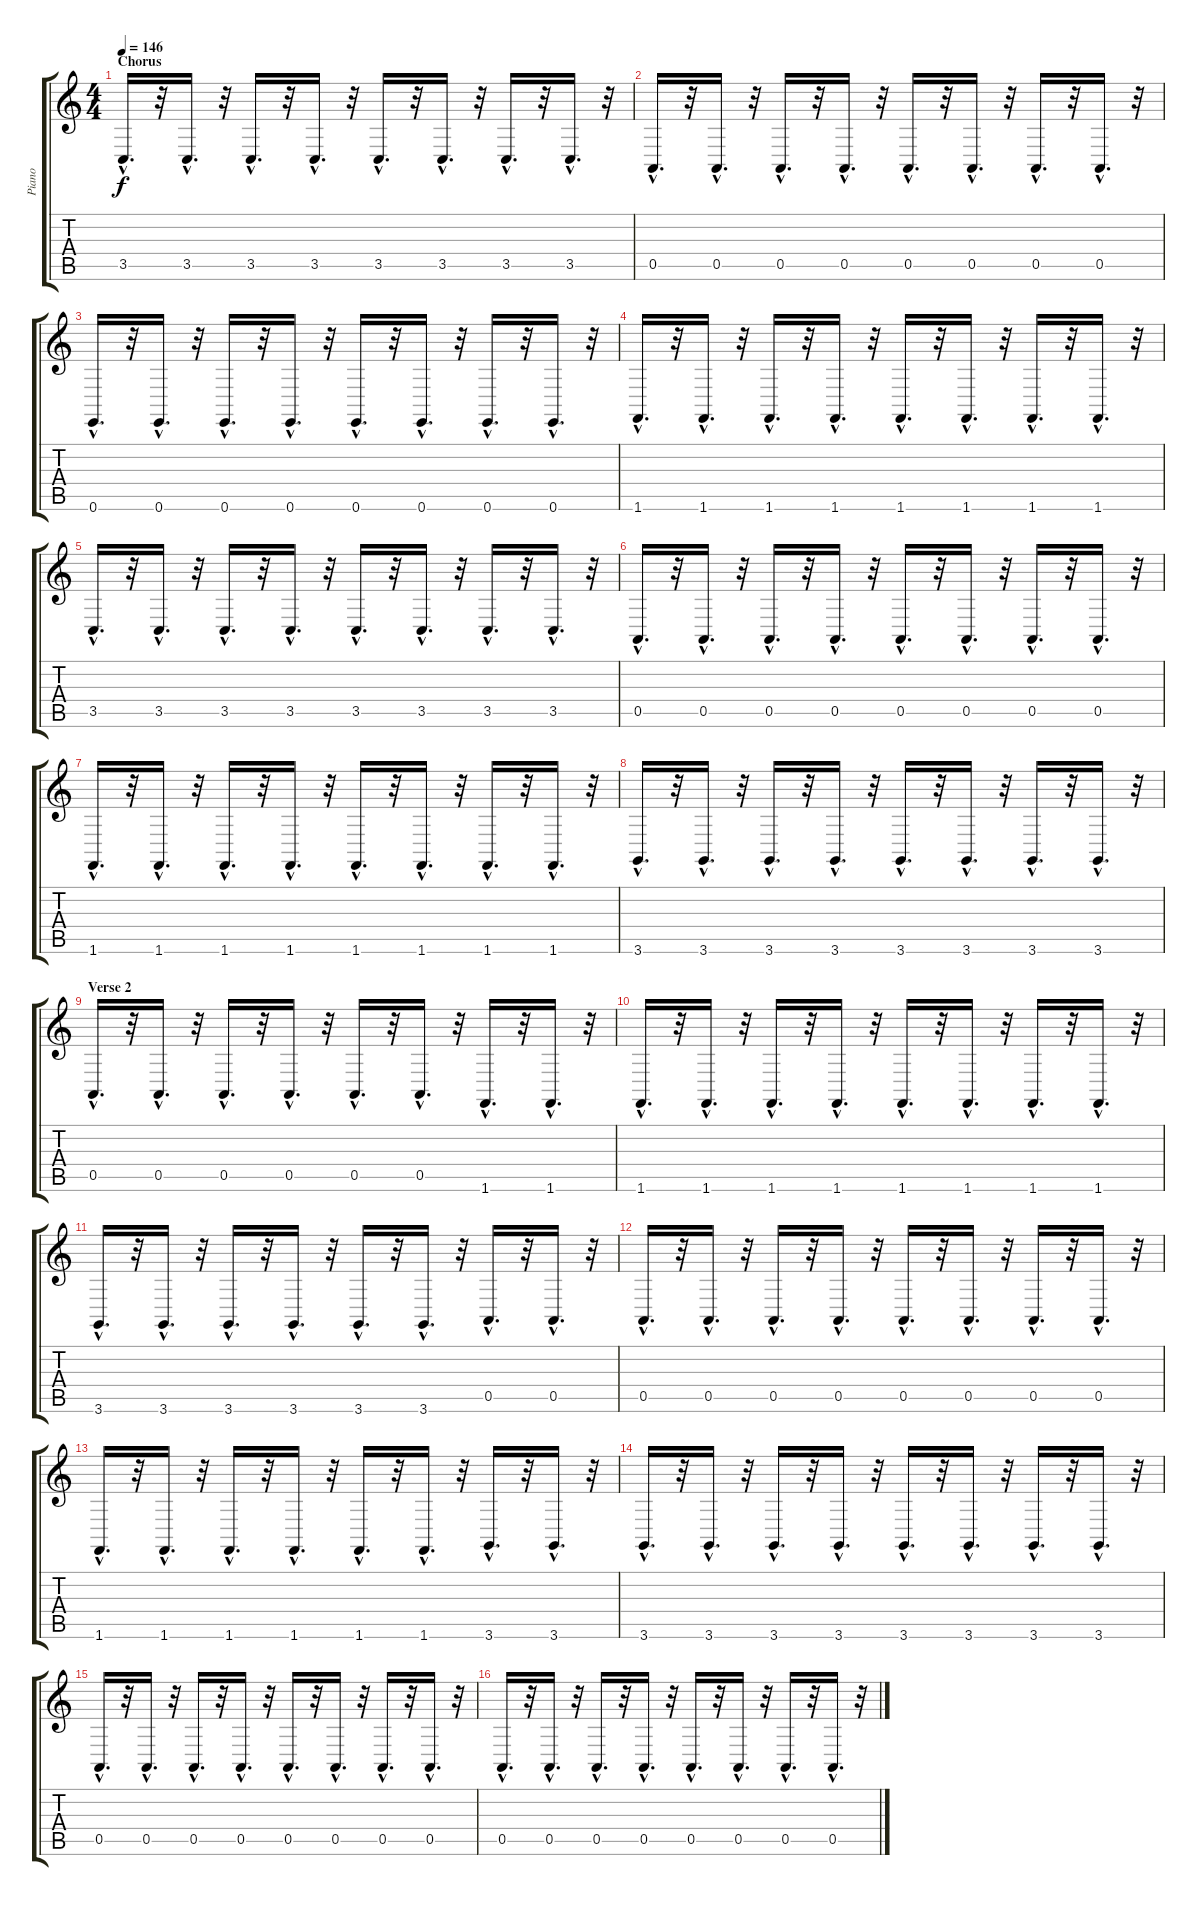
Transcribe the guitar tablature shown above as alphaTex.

\track ("Piano" "Piano") {instrument brightacousticpiano}
\staff {score tabs}
\tuning (E4 B3 G3 D3 A2 E2) {hide}
\ts (4 4)
\section ("" "Chorus")
\tempo 146
\clef g2
\ks c
3.5{hac}.16{d dy f} r.32 3.5{hac}.16{d} r.32 3.5{hac}.16{d} r.32 3.5{hac}.16{d} r.32 3.5{hac}.16{d} r.32 3.5{hac}.16{d} r.32 3.5{hac}.16{d} r.32 3.5{hac}.16{d} r.32 |
0.5{hac}.16{d} r.32 0.5{hac}.16{d} r.32 0.5{hac}.16{d} r.32 0.5{hac}.16{d} r.32 0.5{hac}.16{d} r.32 0.5{hac}.16{d} r.32 0.5{hac}.16{d} r.32 0.5{hac}.16{d} r.32 |
0.6{hac}.16{d} r.32 0.6{hac}.16{d} r.32 0.6{hac}.16{d} r.32 0.6{hac}.16{d} r.32 0.6{hac}.16{d} r.32 0.6{hac}.16{d} r.32 0.6{hac}.16{d} r.32 0.6{hac}.16{d} r.32 |
1.6{hac}.16{d} r.32 1.6{hac}.16{d} r.32 1.6{hac}.16{d} r.32 1.6{hac}.16{d} r.32 1.6{hac}.16{d} r.32 1.6{hac}.16{d} r.32 1.6{hac}.16{d} r.32 1.6{hac}.16{d} r.32 |
3.5{hac}.16{d} r.32 3.5{hac}.16{d} r.32 3.5{hac}.16{d} r.32 3.5{hac}.16{d} r.32 3.5{hac}.16{d} r.32 3.5{hac}.16{d} r.32 3.5{hac}.16{d} r.32 3.5{hac}.16{d} r.32 |
0.5{hac}.16{d} r.32 0.5{hac}.16{d} r.32 0.5{hac}.16{d} r.32 0.5{hac}.16{d} r.32 0.5{hac}.16{d} r.32 0.5{hac}.16{d} r.32 0.5{hac}.16{d} r.32 0.5{hac}.16{d} r.32 |
1.6{hac}.16{d} r.32 1.6{hac}.16{d} r.32 1.6{hac}.16{d} r.32 1.6{hac}.16{d} r.32 1.6{hac}.16{d} r.32 1.6{hac}.16{d} r.32 1.6{hac}.16{d} r.32 1.6{hac}.16{d} r.32 |
3.6{hac}.16{d} r.32 3.6{hac}.16{d} r.32 3.6{hac}.16{d} r.32 3.6{hac}.16{d} r.32 3.6{hac}.16{d} r.32 3.6{hac}.16{d} r.32 3.6{hac}.16{d} r.32 3.6{hac}.16{d} r.32 |
\section ("" "Verse 2")
0.5{hac}.16{d} r.32 0.5{hac}.16{d} r.32 0.5{hac}.16{d} r.32 0.5{hac}.16{d} r.32 0.5{hac}.16{d} r.32 0.5{hac}.16{d} r.32 1.6{hac}.16{d} r.32 1.6{hac}.16{d} r.32 |
1.6{hac}.16{d} r.32 1.6{hac}.16{d} r.32 1.6{hac}.16{d} r.32 1.6{hac}.16{d} r.32 1.6{hac}.16{d} r.32 1.6{hac}.16{d} r.32 1.6{hac}.16{d} r.32 1.6{hac}.16{d} r.32 |
3.6{hac}.16{d} r.32 3.6{hac}.16{d} r.32 3.6{hac}.16{d} r.32 3.6{hac}.16{d} r.32 3.6{hac}.16{d} r.32 3.6{hac}.16{d} r.32 0.5{hac}.16{d} r.32 0.5{hac}.16{d} r.32 |
0.5{hac}.16{d} r.32 0.5{hac}.16{d} r.32 0.5{hac}.16{d} r.32 0.5{hac}.16{d} r.32 0.5{hac}.16{d} r.32 0.5{hac}.16{d} r.32 0.5{hac}.16{d} r.32 0.5{hac}.16{d} r.32 |
1.6{hac}.16{d} r.32 1.6{hac}.16{d} r.32 1.6{hac}.16{d} r.32 1.6{hac}.16{d} r.32 1.6{hac}.16{d} r.32 1.6{hac}.16{d} r.32 3.6{hac}.16{d} r.32 3.6{hac}.16{d} r.32 |
3.6{hac}.16{d} r.32 3.6{hac}.16{d} r.32 3.6{hac}.16{d} r.32 3.6{hac}.16{d} r.32 3.6{hac}.16{d} r.32 3.6{hac}.16{d} r.32 3.6{hac}.16{d} r.32 3.6{hac}.16{d} r.32 |
0.5{hac}.16{d} r.32 0.5{hac}.16{d} r.32 0.5{hac}.16{d} r.32 0.5{hac}.16{d} r.32 0.5{hac}.16{d} r.32 0.5{hac}.16{d} r.32 0.5{hac}.16{d} r.32 0.5{hac}.16{d} r.32 |
0.5{hac}.16{d} r.32 0.5{hac}.16{d} r.32 0.5{hac}.16{d} r.32 0.5{hac}.16{d} r.32 0.5{hac}.16{d} r.32 0.5{hac}.16{d} r.32 0.5{hac}.16{d} r.32 0.5{hac}.16{d} r.32
